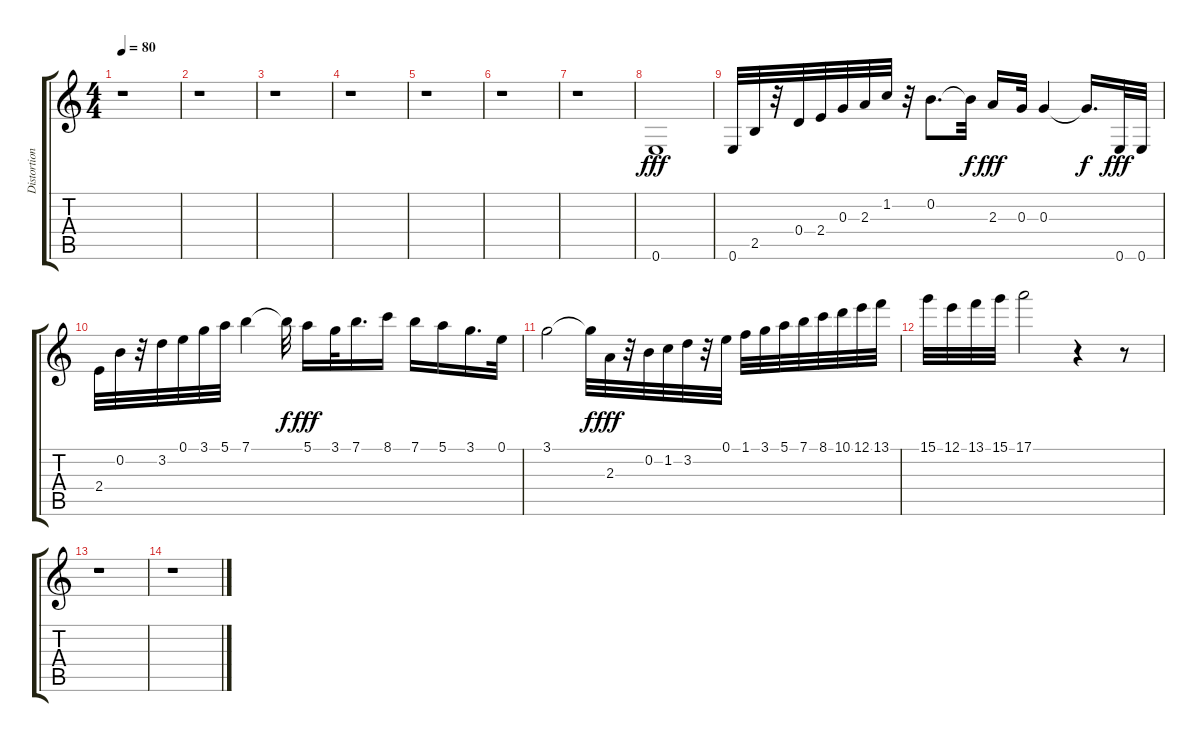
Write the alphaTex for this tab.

\track ("Distortion (Guitar 2)" "Distortion") {instrument distortionguitar}
\staff {score tabs}
\tuning (E4 B3 G3 D3 A2 E2) {hide}
\ts (4 4)
\tempo 80
\clef g2
\ks c
r.1{dy fff} |
r.1 |
r.1 |
r.1 |
r.1 |
r.1 |
r.1 |
0.6.1 |
0.6.32 2.5.32 r.32 0.4.32 2.4.32 0.3.32 2.3.32 1.2.32 r.32 0.2.8{d} 0.2{t}.32{dy f} 2.3.16{dy fff} 0.3.32 0.3.4 0.3{t}.16{d dy f} 0.6.32{dy fff} 0.6.32 |
2.4.32 0.2.32 r.32 3.2.32 0.1.32 3.1.32 5.1.32 7.1.4 7.1{t}.32{dy f} 5.1.16{dy fff} 3.1.32 7.1.16{d} 8.1.16 7.1.16 5.1.16 3.1.16{d} 0.1.32 |
3.1.2 3.1{t}.32{dy f} 2.3.32{dy fff} r.32 0.2.32 1.2.32 3.2.32 r.32 0.1.32 1.1.32 3.1.32 5.1.32 7.1.32 8.1.32 10.1.32 12.1.32 13.1.32 |
15.1.32 12.1.32 13.1.32 15.1.32 17.1.2 r.4 r.8 |
r.1 |
r.1
